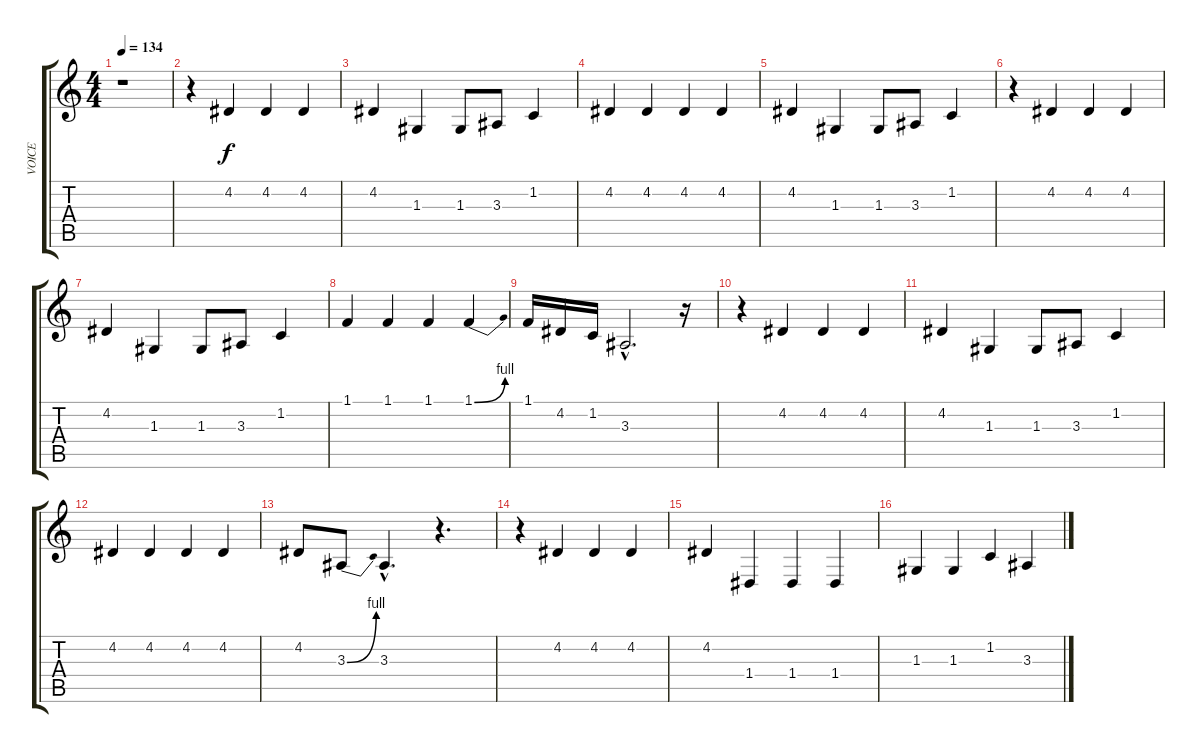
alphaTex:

\track ("VOICE" "VOICE") {instrument violin}
\staff {score tabs}
\tuning (E4 B3 G3 D3 A2 E2) {hide}
\ts (4 4)
\tempo 134
\clef g2
\ks c
r.1{dy f} |
r.4 4.2.4 4.2.4 4.2.4 |
4.2.4 1.3.4 1.3.8 3.3.8 1.2.4 |
4.2.4 4.2.4 4.2.4 4.2.4 |
4.2.4 1.3.4 1.3.8 3.3.8 1.2.4 |
r.4 4.2.4 4.2.4 4.2.4 |
4.2.4 1.3.4 1.3.8 3.3.8 1.2.4 |
1.1.4 1.1.4 1.1.4 1.1{be (bend 0 0 60 4)}.4 |
1.1.16 4.2.16 1.2.16 3.3{hac}.2{d} r.16 |
r.4 4.2.4 4.2.4 4.2.4 |
4.2.4 1.3.4 1.3.8 3.3.8 1.2.4 |
4.2.4 4.2.4 4.2.4 4.2.4 |
4.2.8 3.3{be (bend 0 0 60 4)}.8 3.3{hac}.4{d} r.4{d} |
r.4 4.2.4 4.2.4 4.2.4 |
4.2.4 1.4.4 1.4.4 1.4.4 |
1.3.4 1.3.4 1.2.4 3.3.4
